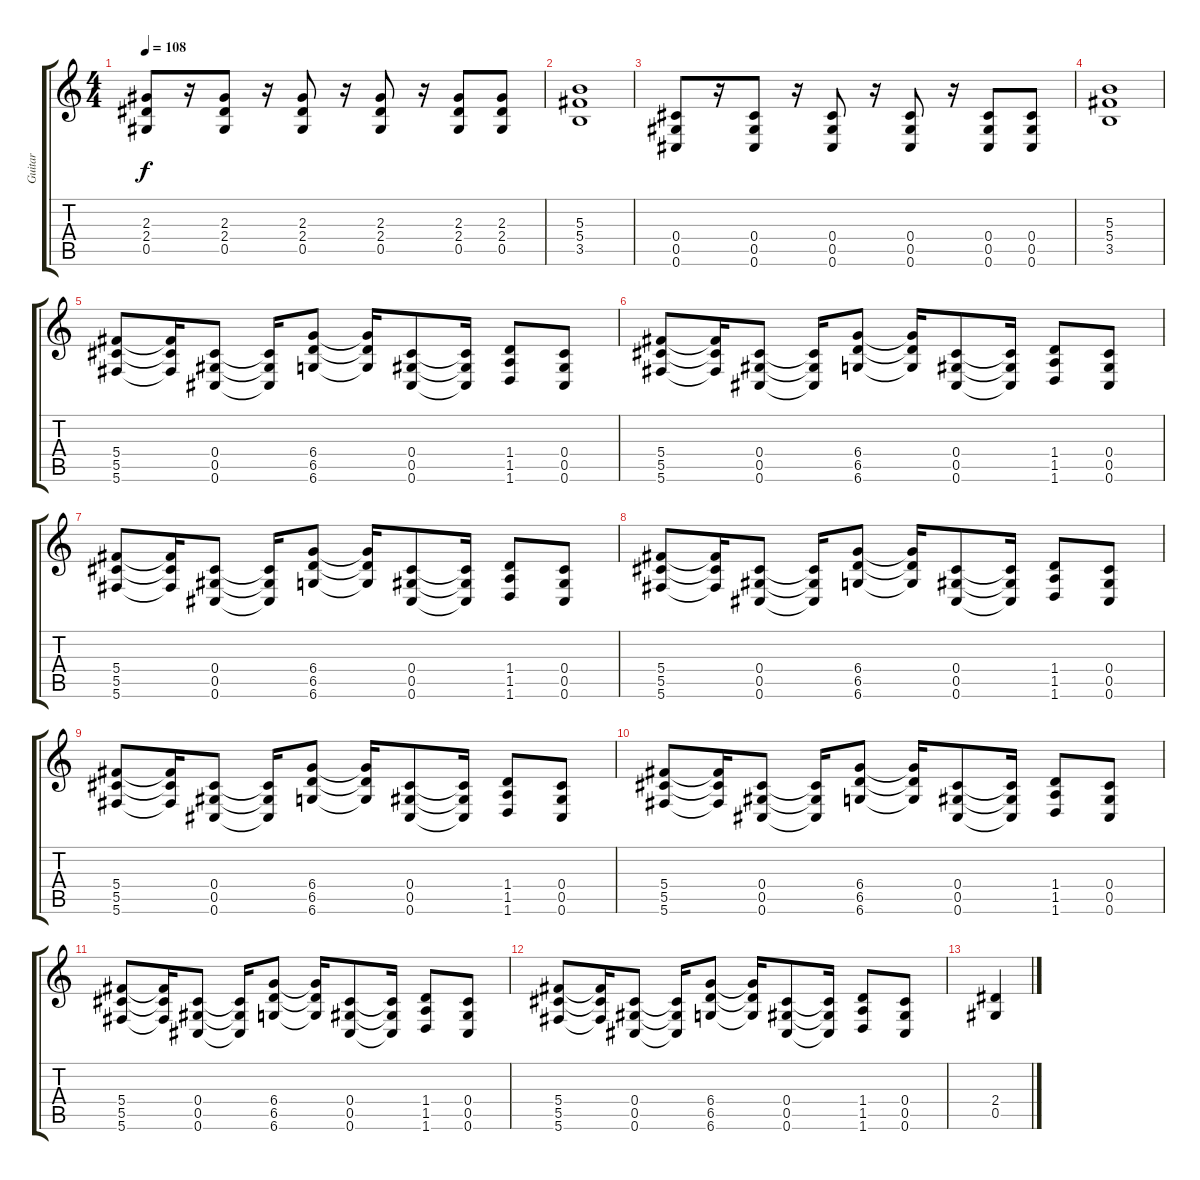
\track ("Guitar" "Guitar") {instrument distortionguitar}
\staff {score tabs}
\tuning (Eb4 Bb3 Gb3 Db3 Ab2 Db2) {hide}
\ts (4 4)
\tempo 108
\clef g2
\ks c
(2.3 2.4 0.5).8{dy f} r.16 (2.3 2.4 0.5).8 r.16 (2.3 2.4 0.5).8 r.16 (2.3 2.4 0.5).8 r.16 (2.3 2.4 0.5).8 (2.3 2.4 0.5).8 |
(5.3 5.4 3.5).1 |
(0.4 0.5 0.6).8 r.16 (0.4 0.5 0.6).8 r.16 (0.4 0.5 0.6).8 r.16 (0.4 0.5 0.6).8 r.16 (0.4 0.5 0.6).8 (0.4 0.5 0.6).8 |
(5.3 5.4 3.5).1 |
(5.4 5.5 5.6).8 (5.4{t} 5.5{t} 5.6{t}).16 (0.4 0.5 0.6).8 (0.4{t} 0.5{t} 0.6{t}).16 (6.4 6.5 6.6).8 (6.4{t} 6.5{t} 6.6{t}).16 (0.4 0.5 0.6).8 (0.4{t} 0.5{t} 0.6{t}).16 (1.4 1.5 1.6).8 (0.4 0.5 0.6).8 |
(5.4 5.5 5.6).8 (5.4{t} 5.5{t} 5.6{t}).16 (0.4 0.5 0.6).8 (0.4{t} 0.5{t} 0.6{t}).16 (6.4 6.5 6.6).8 (6.4{t} 6.5{t} 6.6{t}).16 (0.4 0.5 0.6).8 (0.4{t} 0.5{t} 0.6{t}).16 (1.4 1.5 1.6).8 (0.4 0.5 0.6).8 |
(5.4 5.5 5.6).8 (5.4{t} 5.5{t} 5.6{t}).16 (0.4 0.5 0.6).8 (0.4{t} 0.5{t} 0.6{t}).16 (6.4 6.5 6.6).8 (6.4{t} 6.5{t} 6.6{t}).16 (0.4 0.5 0.6).8 (0.4{t} 0.5{t} 0.6{t}).16 (1.4 1.5 1.6).8 (0.4 0.5 0.6).8 |
(5.4 5.5 5.6).8 (5.4{t} 5.5{t} 5.6{t}).16 (0.4 0.5 0.6).8 (0.4{t} 0.5{t} 0.6{t}).16 (6.4 6.5 6.6).8 (6.4{t} 6.5{t} 6.6{t}).16 (0.4 0.5 0.6).8 (0.4{t} 0.5{t} 0.6{t}).16 (1.4 1.5 1.6).8 (0.4 0.5 0.6).8 |
(5.4 5.5 5.6).8 (5.4{t} 5.5{t} 5.6{t}).16 (0.4 0.5 0.6).8 (0.4{t} 0.5{t} 0.6{t}).16 (6.4 6.5 6.6).8 (6.4{t} 6.5{t} 6.6{t}).16 (0.4 0.5 0.6).8 (0.4{t} 0.5{t} 0.6{t}).16 (1.4 1.5 1.6).8 (0.4 0.5 0.6).8 |
(5.4 5.5 5.6).8 (5.4{t} 5.5{t} 5.6{t}).16 (0.4 0.5 0.6).8 (0.4{t} 0.5{t} 0.6{t}).16 (6.4 6.5 6.6).8 (6.4{t} 6.5{t} 6.6{t}).16 (0.4 0.5 0.6).8 (0.4{t} 0.5{t} 0.6{t}).16 (1.4 1.5 1.6).8 (0.4 0.5 0.6).8 |
(5.4 5.5 5.6).8 (5.4{t} 5.5{t} 5.6{t}).16 (0.4 0.5 0.6).8 (0.4{t} 0.5{t} 0.6{t}).16 (6.4 6.5 6.6).8 (6.4{t} 6.5{t} 6.6{t}).16 (0.4 0.5 0.6).8 (0.4{t} 0.5{t} 0.6{t}).16 (1.4 1.5 1.6).8 (0.4 0.5 0.6).8 |
(5.4 5.5 5.6).8 (5.4{t} 5.5{t} 5.6{t}).16 (0.4 0.5 0.6).8 (0.4{t} 0.5{t} 0.6{t}).16 (6.4 6.5 6.6).8 (6.4{t} 6.5{t} 6.6{t}).16 (0.4 0.5 0.6).8 (0.4{t} 0.5{t} 0.6{t}).16 (1.4 1.5 1.6).8 (0.4 0.5 0.6).8 |
(2.4 0.5).4
